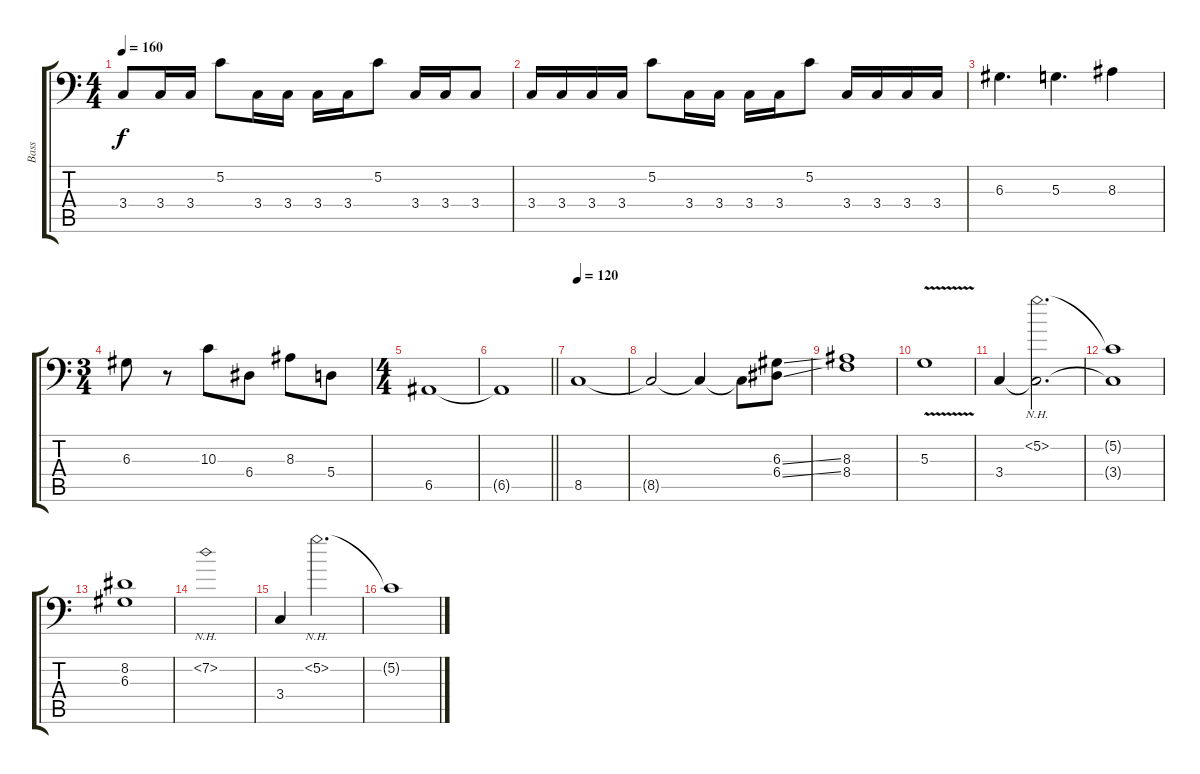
\track ("Bass" "Bass") {instrument electricbassfinger}
\staff {score tabs}
\tuning (C3 G2 D2 A1 E1 B0) {hide}
\ts (4 4)
\tempo 160
\clef f4
\ks c
3.4.8{dy f} 3.4.16 3.4.16 5.2.8 3.4.16 3.4.16 3.4.16 3.4.16 5.2.8 3.4.16 3.4.16 3.4.8 |
3.4.16 3.4.16 3.4.16 3.4.16 5.2.8 3.4.16 3.4.16 3.4.16 3.4.16 5.2.8 3.4.16 3.4.16 3.4.16 3.4.16 |
6.3.4{d} 5.3.4{d} 8.3.4 |
\ts (3 4)
6.3.8 r.8 10.3.8 6.4.8 8.3.8 5.4.8 |
\ts (4 4)
6.5.1 |
\barLineRight lightlight
6.5{t}.1 |
\tempo 120
8.5.1 |
8.5{t}.2 8.5{t}.4 8.5{t}.8 (6.3{ss} 6.4{ss}).8 |
(8.3 8.4).1 |
5.3{v}.1 |
3.4.4 (5.2{nh} 3.4{t}).2{d} |
(5.2{t} 3.4{t}).1 |
(8.2 6.3).1 |
7.2{nh}.1 |
3.4.4 5.2{nh}.2{d} |
5.2{t}.1
